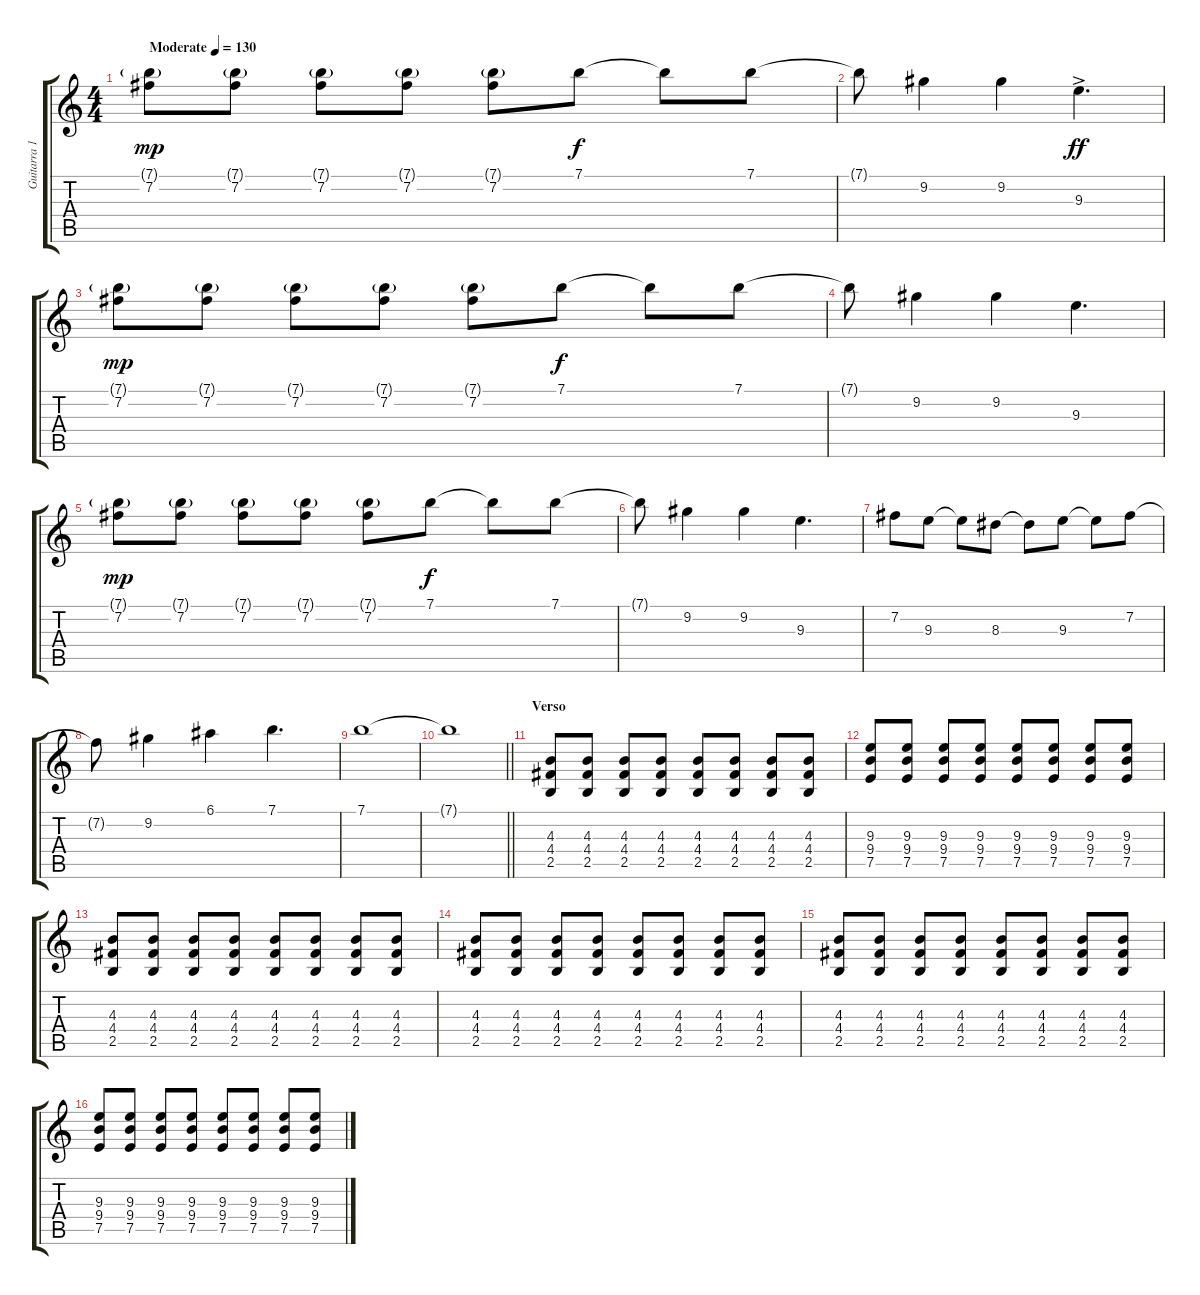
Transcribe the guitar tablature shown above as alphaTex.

\track ("Guitarra 1" "Guitarra 1") {instrument overdrivenguitar}
\staff {score tabs}
\tuning (E4 B3 G3 D3 A2 E2) {hide}
\ts (4 4)
\tempo (130 "Moderate")
\clef g2
\ks c
(7.1{g} 7.2).8{dy mp instrument overdrivenguitar} (7.1{g} 7.2).8 (7.1{g} 7.2).8 (7.1{g} 7.2).8 (7.1{g} 7.2).8 7.1.8{dy f} 7.1{t}.8 7.1.8 |
7.1{t}.8 9.2.4 9.2.4 9.3{ac}.4{d dy ff} |
(7.1{g} 7.2).8{dy mp} (7.1{g} 7.2).8 (7.1{g} 7.2).8 (7.1{g} 7.2).8 (7.1{g} 7.2).8 7.1.8{dy f} 7.1{t}.8 7.1.8 |
7.1{t}.8 9.2.4 9.2.4 9.3.4{d} |
(7.1{g} 7.2).8{dy mp} (7.1{g} 7.2).8 (7.1{g} 7.2).8 (7.1{g} 7.2).8 (7.1{g} 7.2).8 7.1.8{dy f} 7.1{t}.8 7.1.8 |
7.1{t}.8 9.2.4 9.2.4 9.3.4{d} |
7.2.8 9.3.8 9.3{t}.8 8.3.8 8.3{t}.8 9.3.8 9.3{t}.8 7.2.8 |
7.2{t}.8 9.2.4 6.1.4 7.1.4{d} |
7.1.1 |
\barLineRight lightlight
7.1{t}.1 |
\section ("" "Verso")
(4.3 4.4 2.5).8 (4.3 4.4 2.5).8 (4.3 4.4 2.5).8 (4.3 4.4 2.5).8 (4.3 4.4 2.5).8 (4.3 4.4 2.5).8 (4.3 4.4 2.5).8 (4.3 4.4 2.5).8 |
(9.3 9.4 7.5).8 (9.3 9.4 7.5).8 (9.3 9.4 7.5).8 (9.3 9.4 7.5).8 (9.3 9.4 7.5).8 (9.3 9.4 7.5).8 (9.3 9.4 7.5).8 (9.3 9.4 7.5).8 |
(4.3 4.4 2.5).8 (4.3 4.4 2.5).8 (4.3 4.4 2.5).8 (4.3 4.4 2.5).8 (4.3 4.4 2.5).8 (4.3 4.4 2.5).8 (4.3 4.4 2.5).8 (4.3 4.4 2.5).8 |
(4.3 4.4 2.5).8 (4.3 4.4 2.5).8 (4.3 4.4 2.5).8 (4.3 4.4 2.5).8 (4.3 4.4 2.5).8 (4.3 4.4 2.5).8 (4.3 4.4 2.5).8 (4.3 4.4 2.5).8 |
(4.3 4.4 2.5).8 (4.3 4.4 2.5).8 (4.3 4.4 2.5).8 (4.3 4.4 2.5).8 (4.3 4.4 2.5).8 (4.3 4.4 2.5).8 (4.3 4.4 2.5).8 (4.3 4.4 2.5).8 |
(9.3 9.4 7.5).8 (9.3 9.4 7.5).8 (9.3 9.4 7.5).8 (9.3 9.4 7.5).8 (9.3 9.4 7.5).8 (9.3 9.4 7.5).8 (9.3 9.4 7.5).8 (9.3 9.4 7.5).8
